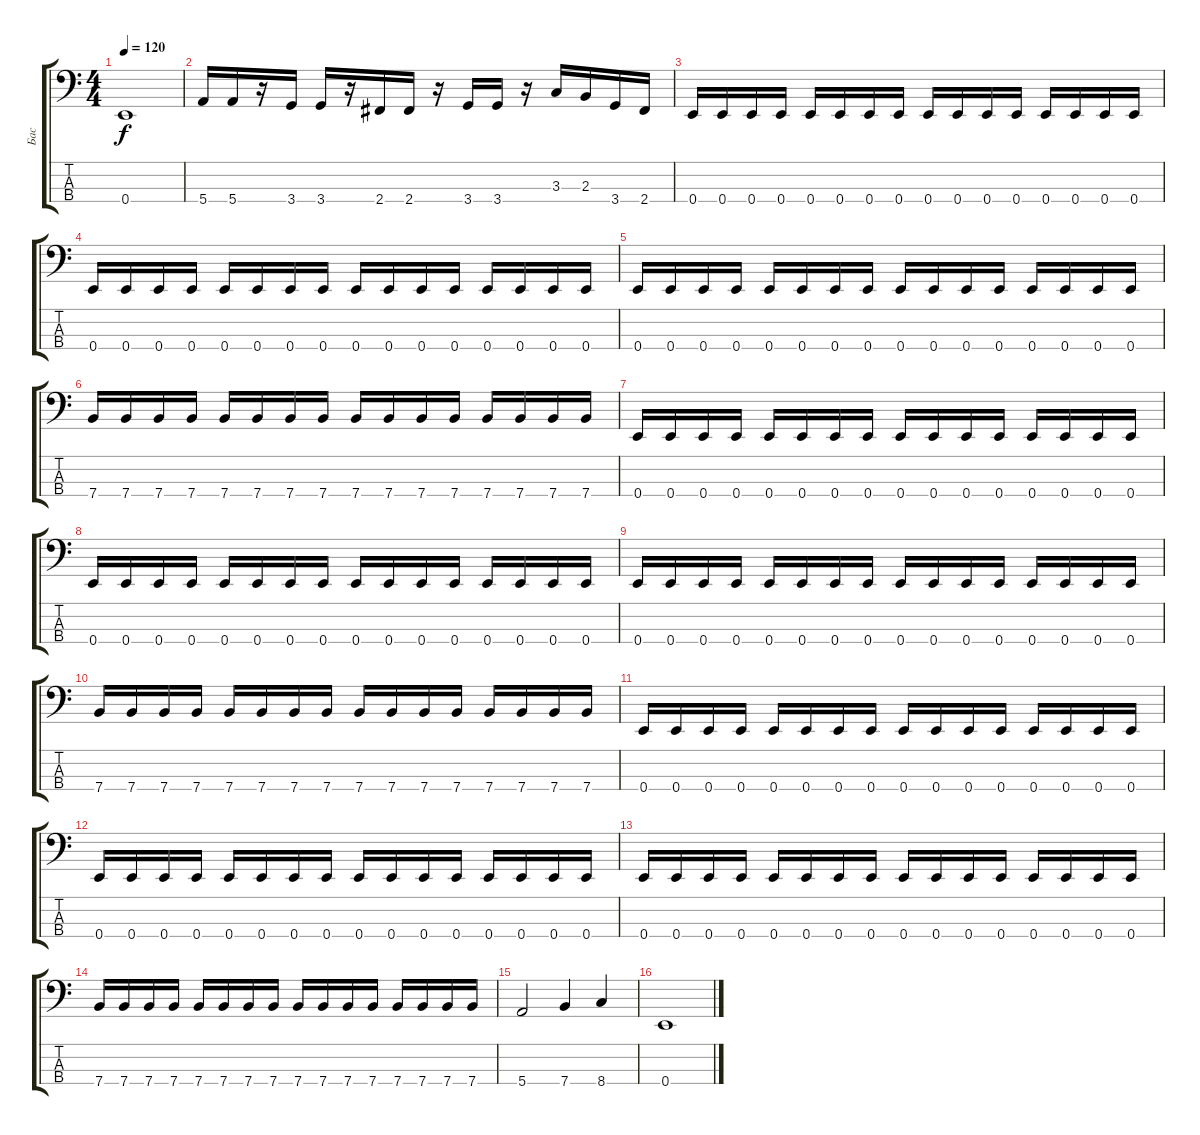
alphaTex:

\track ("Бас" "Бас") {instrument electricbassfinger}
\staff {score tabs}
\tuning (G2 D2 A1 E1) {hide}
\ts (4 4)
\tempo 120
\clef f4
\ks c
0.4.1{dy f} |
5.4.16 5.4.16 r.16 3.4.16 3.4.16 r.16 2.4.16 2.4.16 r.16 3.4.16 3.4.16 r.16 3.3.16 2.3.16 3.4.16 2.4.16 |
0.4.16 0.4.16 0.4.16 0.4.16 0.4.16 0.4.16 0.4.16 0.4.16 0.4.16 0.4.16 0.4.16 0.4.16 0.4.16 0.4.16 0.4.16 0.4.16 |
0.4.16 0.4.16 0.4.16 0.4.16 0.4.16 0.4.16 0.4.16 0.4.16 0.4.16 0.4.16 0.4.16 0.4.16 0.4.16 0.4.16 0.4.16 0.4.16 |
0.4.16 0.4.16 0.4.16 0.4.16 0.4.16 0.4.16 0.4.16 0.4.16 0.4.16 0.4.16 0.4.16 0.4.16 0.4.16 0.4.16 0.4.16 0.4.16 |
7.4.16 7.4.16 7.4.16 7.4.16 7.4.16 7.4.16 7.4.16 7.4.16 7.4.16 7.4.16 7.4.16 7.4.16 7.4.16 7.4.16 7.4.16 7.4.16 |
0.4.16 0.4.16 0.4.16 0.4.16 0.4.16 0.4.16 0.4.16 0.4.16 0.4.16 0.4.16 0.4.16 0.4.16 0.4.16 0.4.16 0.4.16 0.4.16 |
0.4.16 0.4.16 0.4.16 0.4.16 0.4.16 0.4.16 0.4.16 0.4.16 0.4.16 0.4.16 0.4.16 0.4.16 0.4.16 0.4.16 0.4.16 0.4.16 |
0.4.16 0.4.16 0.4.16 0.4.16 0.4.16 0.4.16 0.4.16 0.4.16 0.4.16 0.4.16 0.4.16 0.4.16 0.4.16 0.4.16 0.4.16 0.4.16 |
7.4.16 7.4.16 7.4.16 7.4.16 7.4.16 7.4.16 7.4.16 7.4.16 7.4.16 7.4.16 7.4.16 7.4.16 7.4.16 7.4.16 7.4.16 7.4.16 |
0.4.16 0.4.16 0.4.16 0.4.16 0.4.16 0.4.16 0.4.16 0.4.16 0.4.16 0.4.16 0.4.16 0.4.16 0.4.16 0.4.16 0.4.16 0.4.16 |
0.4.16 0.4.16 0.4.16 0.4.16 0.4.16 0.4.16 0.4.16 0.4.16 0.4.16 0.4.16 0.4.16 0.4.16 0.4.16 0.4.16 0.4.16 0.4.16 |
0.4.16 0.4.16 0.4.16 0.4.16 0.4.16 0.4.16 0.4.16 0.4.16 0.4.16 0.4.16 0.4.16 0.4.16 0.4.16 0.4.16 0.4.16 0.4.16 |
7.4.16 7.4.16 7.4.16 7.4.16 7.4.16 7.4.16 7.4.16 7.4.16 7.4.16 7.4.16 7.4.16 7.4.16 7.4.16 7.4.16 7.4.16 7.4.16 |
5.4.2 7.4.4 8.4.4 |
0.4.1
